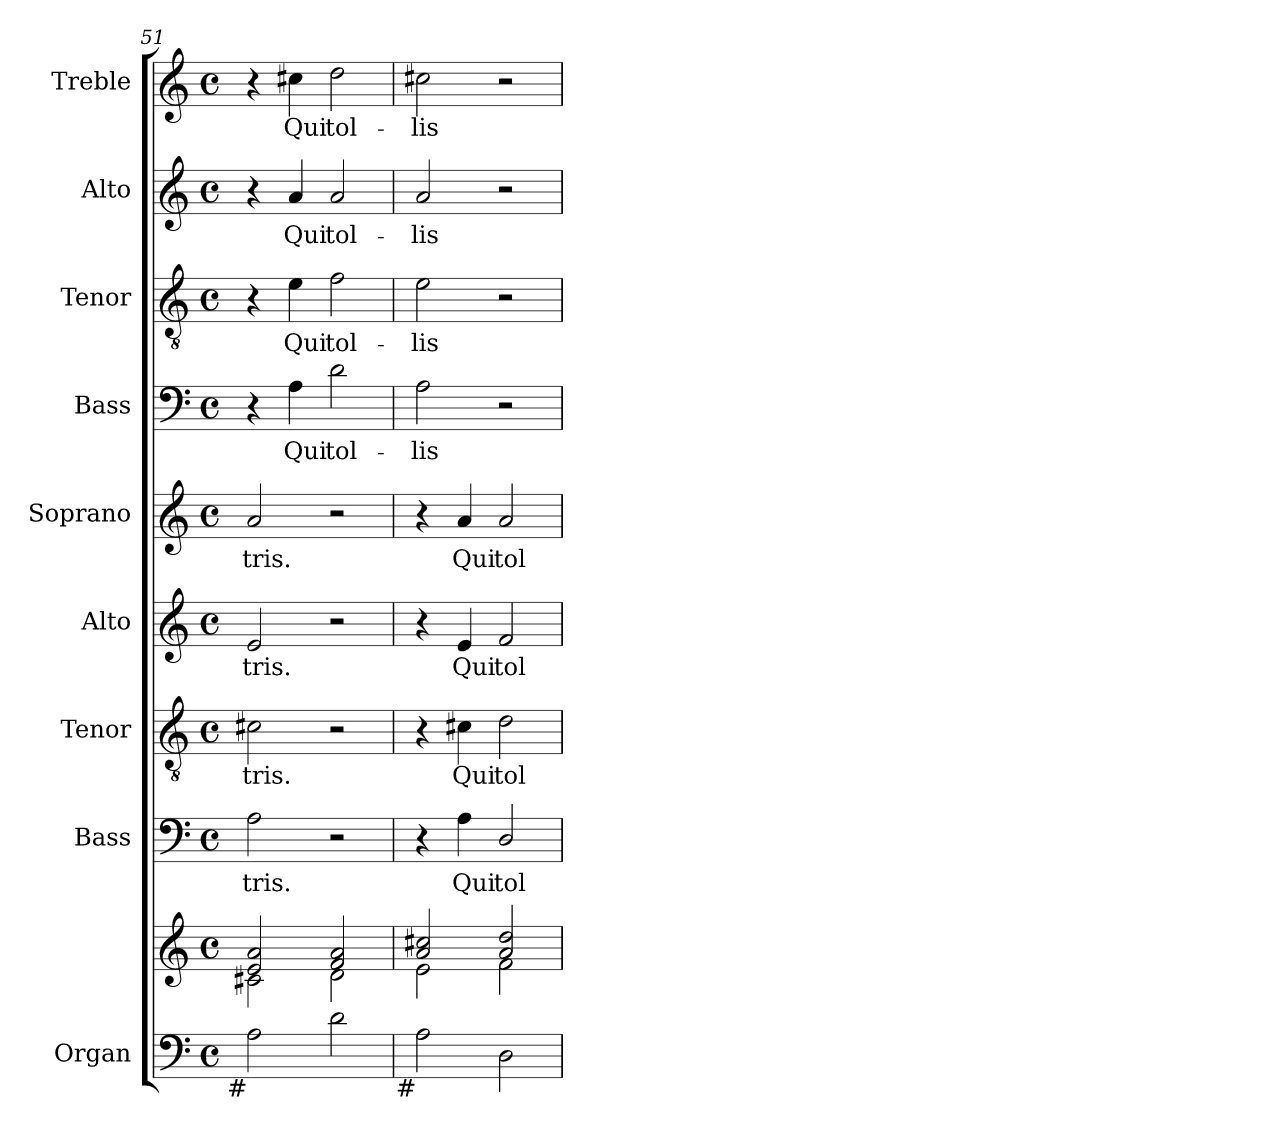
**kern	**kern	**kern	**text	**kern	**text	**kern	**text	**kern	**text	**kern	**text	**kern	**text	**kern	**text	**kern	**text
*part9	*part9	*part8	*part8	*part7	*part7	*part6	*part6	*part5	*part5	*part4	*part4	*part3	*part3	*part2	*part2	*part1	*part1
*staff10	*staff9	*staff8	*staff8	*staff7	*staff7	*staff6	*staff6	*staff5	*staff5	*staff4	*staff4	*staff3	*staff3	*staff2	*staff2	*staff1	*staff1
*I"Organ	*	*I"Bass	*	*I"Tenor	*	*I"Alto	*	*I"Soprano	*	*I"Bass	*	*I"Tenor	*	*I"Alto	*	*I"Treble	*
*I'Org.	*	*I'B.	*	*I'T.	*	*I'A.	*	*I'S.	*	*I'B.	*	*I'T.	*	*I'A.	*	*I'Tr.	*
!!LO:PB:g=z
*clefF4	*clefG2	*clefF4	*	*clefGv2	*	*clefG2	*	*clefG2	*	*clefF4	*	*clefGv2	*	*clefG2	*	*clefG2	*
*	*	*	*	*ITrd7c12	*	*	*	*	*	*	*	*ITrd7c12	*	*	*	*	*
*k[]	*k[]	*k[]	*	*k[]	*	*k[]	*	*k[]	*	*k[]	*	*k[]	*	*k[]	*	*k[]	*
*C:	*C:	*C:	*	*C:	*	*C:	*	*C:	*	*C:	*	*C:	*	*C:	*	*C:	*
*M4/4	*M4/4	*M4/4	*	*M4/4	*	*M4/4	*	*M4/4	*	*M4/4	*	*M4/4	*	*M4/4	*	*M4/4	*
*met(c)	*met(c)	*met(c)	*	*met(c)	*	*met(c)	*	*met(c)	*	*met(c)	*	*met(c)	*	*met(c)	*	*met(c)	*
=51	=51	=51	=51	=51	=51	=51	=51	=51	=51	=51	=51	=51	=51	=51	=51	=51	=51
*	*^	*	*	*	*	*	*	*	*	*	*	*	*	*	*	*	*
!	!	!	!	!LO:LY:b:color=#000000	!	!	!	!	!	!	!	!	!	!	!	!	!	!
!	!	!	!	!	!	!LO:LY:b:color=#000000	!	!	!	!	!	!	!	!	!	!	!	!
!	!	!	!	!	!	!	!	!LO:LY:b:color=#000000	!	!	!	!	!	!	!	!	!	!
!LO:TX:b:rj:t=#	!	!	!	!	!	!	!	!	!	!	!	!	!	!	!	!	!	!
!	!	!	!	!	!	!	!	!	!	!LO:LY:b:color=#000000	!	!	!	!	!	!	!	!
2Ai\	2ei/ 2ai	2c#Xi\	2Ai\	tris.	2C#Xi\	-tris.	2ei/	tris.	2ai/	-tris.	4r	.	4r	.	4r	.	4r	.
!	!	!	!	!	!	!	!	!	!	!	!	!LO:LY:b:color=#000000	!	!	!	!	!	!
!	!	!	!	!	!	!	!	!	!	!	!	!	!	!LO:LY:b:color=#000000	!	!	!	!
!	!	!	!	!	!	!	!	!	!	!	!	!	!	!	!	!LO:LY:b:color=#000000	!	!
!	!	!	!	!	!	!	!	!	!	!	!	!	!	!	!	!	!	!LO:LY:b:color=#000000
.	.	.	.	.	.	.	.	.	.	.	4Ai\	Qui	4Ei\	Qui	4ai/	Qui	4cc#Xi\	Qui
!	!	!	!	!	!	!	!	!	!	!	!	!LO:LY:b:color=#000000	!	!	!	!	!	!
!	!	!	!	!	!	!	!	!	!	!	!	!	!	!LO:LY:b:color=#000000	!	!	!	!
!	!	!	!	!	!	!	!	!	!	!	!	!	!	!	!	!LO:LY:b:color=#000000	!	!
!	!	!	!	!	!	!	!	!	!	!	!	!	!	!	!	!	!	!LO:LY:b:color=#000000
2di\	2fi/ 2ai	2di\	2r	.	2r	.	2r	.	2r	.	2di\	tol-	2Fi\	tol-	2ai/	tol-	2ddi\	tol-
=52	=52	=52	=52	=52	=52	=52	=52	=52	=52	=52	=52	=52	=52	=52	=52	=52	=52	=52
!	!	!	!	!	!	!	!	!	!	!	!	!LO:LY:b:color=#000000	!	!	!	!	!	!
!	!	!	!	!	!	!	!	!	!	!	!	!	!	!LO:LY:b:color=#000000	!	!	!	!
!	!	!	!	!	!	!	!	!	!	!	!	!	!	!	!	!LO:LY:b:color=#000000	!	!
!LO:TX:b:rj:t=#	!	!	!	!	!	!	!	!	!	!	!	!	!	!	!	!	!	!
!	!	!	!	!	!	!	!	!	!	!	!	!	!	!	!	!	!	!LO:LY:b:color=#000000
2Ai\	2ai/ 2cc#Xi	2ei\	4r	.	4r	.	4r	.	4r	.	2Ai\	-lis	2Ei\	-lis	2ai/	-lis	2cc#Xi\	-lis
!	!	!	!	!LO:LY:b:color=#000000	!	!	!	!	!	!	!	!	!	!	!	!	!	!
!	!	!	!	!	!	!LO:LY:b:color=#000000	!	!	!	!	!	!	!	!	!	!	!	!
!	!	!	!	!	!	!	!	!LO:LY:b:color=#000000	!	!	!	!	!	!	!	!	!	!
!	!	!	!	!	!	!	!	!	!	!LO:LY:b:color=#000000	!	!	!	!	!	!	!	!
.	.	.	4Ai\	Qui	4C#Xi\	Qui	4ei/	Qui	4ai/	Qui	.	.	.	.	.	.	.	.
!	!	!	!	!LO:LY:b:color=#000000	!	!	!	!	!	!	!	!	!	!	!	!	!	!
!	!	!	!	!	!	!LO:LY:b:color=#000000	!	!	!	!	!	!	!	!	!	!	!	!
!	!	!	!	!	!	!	!	!LO:LY:b:color=#000000	!	!	!	!	!	!	!	!	!	!
!	!	!	!	!	!	!	!	!	!	!LO:LY:b:color=#000000	!	!	!	!	!	!	!	!
2Di\	2ai/ 2ddi	2fi\	2Di/	tol-	2Di\	tol-	2fi/	tol-	2ai/	tol-	2r	.	2r	.	2r	.	2r	.
*	*v	*v	*	*	*	*	*	*	*	*	*	*	*	*	*	*	*	*
=	=	=	=	=	=	=	=	=	=	=	=	=	=	=	=	=	=
*-	*-	*-	*-	*-	*-	*-	*-	*-	*-	*-	*-	*-	*-	*-	*-	*-	*-
